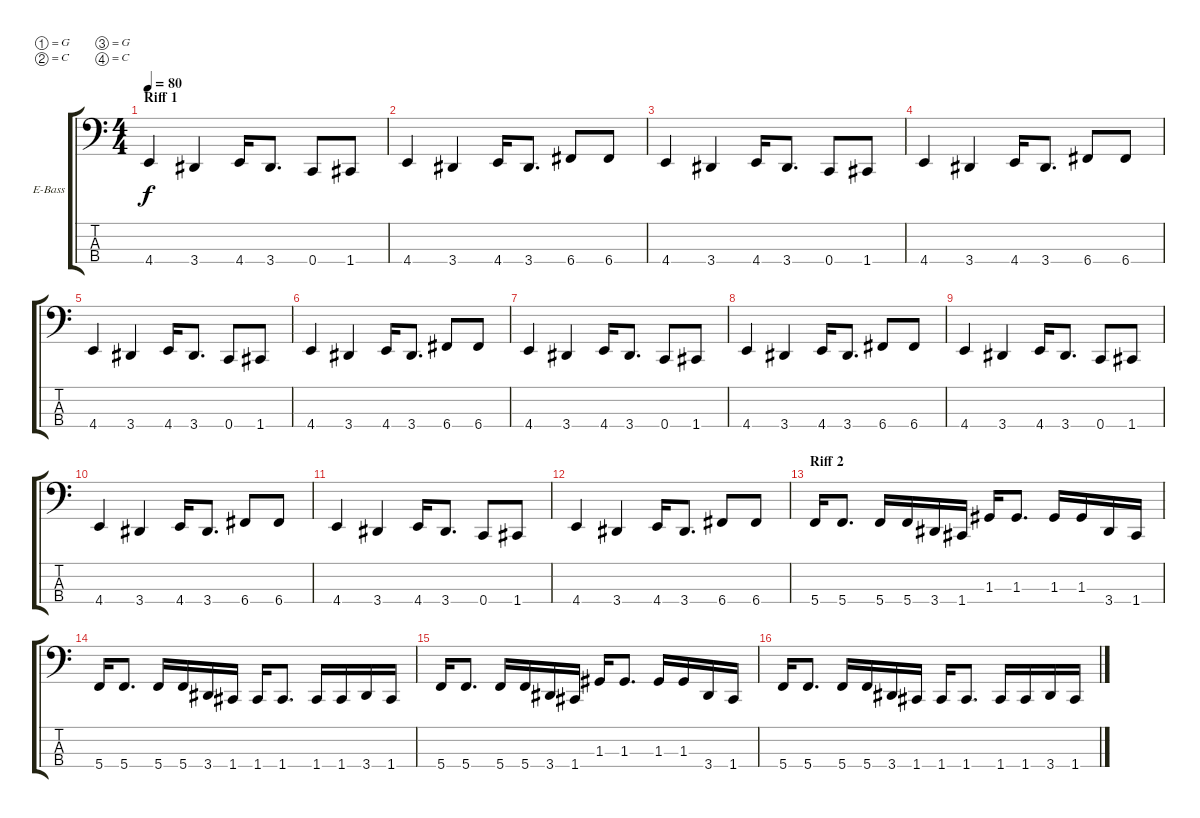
\bracketExtendMode groupsimilarinstruments
\firstSystemTrackNameOrientation horizontal
\otherSystemsTrackNameOrientation horizontal
\track ("Bass" "E-Bass") {instrument electricbasspick}
\staff {score tabs}
\tuning (G2 C2 G1 C1)
\ts (4 4)
\section ("" "Riff 1")
\tempo 80
\clef f4
\ks c
4.4.4{dy f instrument electricbasspick} 3.4.4 4.4.16 3.4.8{d} 0.4.8 1.4.8 |
4.4.4 3.4.4 4.4.16 3.4.8{d} 6.4.8 6.4.8 |
4.4.4 3.4.4 4.4.16 3.4.8{d} 0.4.8 1.4.8 |
4.4.4 3.4.4 4.4.16 3.4.8{d} 6.4.8 6.4.8 |
4.4.4 3.4.4 4.4.16 3.4.8{d} 0.4.8 1.4.8 |
4.4.4 3.4.4 4.4.16 3.4.8{d} 6.4.8 6.4.8 |
4.4.4 3.4.4 4.4.16 3.4.8{d} 0.4.8 1.4.8 |
4.4.4 3.4.4 4.4.16 3.4.8{d} 6.4.8 6.4.8 |
4.4.4 3.4.4 4.4.16 3.4.8{d} 0.4.8 1.4.8 |
4.4.4 3.4.4 4.4.16 3.4.8{d} 6.4.8 6.4.8 |
4.4.4 3.4.4 4.4.16 3.4.8{d} 0.4.8 1.4.8 |
4.4.4 3.4.4 4.4.16 3.4.8{d} 6.4.8 6.4.8 |
\section ("" "Riff 2")
5.4.16 5.4.8{d} 5.4.16 5.4.16 3.4.16 1.4.16 1.3.16 1.3.8{d} 1.3.16 1.3.16 3.4.16 1.4.16 |
5.4.16 5.4.8{d} 5.4.16 5.4.16 3.4.16 1.4.16 1.4.16 1.4.8{d} 1.4.16 1.4.16 3.4.16 1.4.16 |
5.4.16 5.4.8{d} 5.4.16 5.4.16 3.4.16 1.4.16 1.3.16 1.3.8{d} 1.3.16 1.3.16 3.4.16 1.4.16 |
5.4.16 5.4.8{d} 5.4.16 5.4.16 3.4.16 1.4.16 1.4.16 1.4.8{d} 1.4.16 1.4.16 3.4.16 1.4.16
